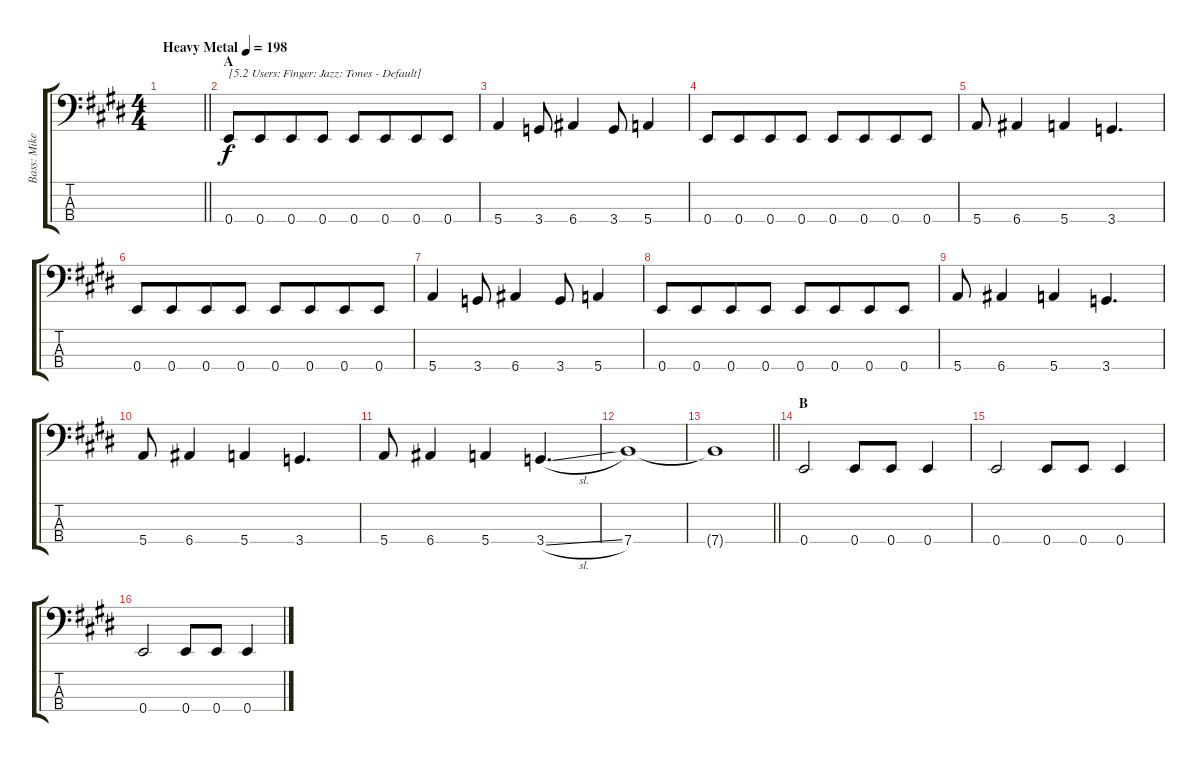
\track ("Bass: Mike" "Bass: Mike") {instrument electricbassfinger}
\staff {score tabs}
\tuning (G2 D2 A1 E1) {hide}
\ts (4 4)
\tempo (198 "Heavy Metal")
\clef f4
\barLineRight lightlight
\ks e
|
\section ("" "A")
0.4.8{txt "[5.2 Users: Finger: Jazz: Tones - Default]"} 0.4.8{beam merge} 0.4.8 0.4.8 0.4.8 0.4.8{beam merge} 0.4.8 0.4.8 |
5.4.4 3.4.8 6.4.4 3.4.8 5.4.4 |
0.4.8 0.4.8{beam merge} 0.4.8 0.4.8 0.4.8 0.4.8{beam merge} 0.4.8 0.4.8 |
5.4.8 6.4.4 5.4.4 3.4.4{d} |
0.4.8 0.4.8{beam merge} 0.4.8 0.4.8 0.4.8 0.4.8{beam merge} 0.4.8 0.4.8 |
5.4.4 3.4.8 6.4.4 3.4.8 5.4.4 |
0.4.8 0.4.8{beam merge} 0.4.8 0.4.8 0.4.8 0.4.8{beam merge} 0.4.8 0.4.8 |
5.4.8 6.4.4 5.4.4 3.4.4{d} |
5.4.8 6.4.4 5.4.4 3.4.4{d} |
5.4.8 6.4.4 5.4.4 3.4{sl}.4{d} |
7.4.1 |
\barLineRight lightlight
7.4{t}.1 |
\section ("" "B")
0.4.2 0.4.8 0.4.8 0.4.4 |
0.4.2 0.4.8 0.4.8 0.4.4 |
0.4.2 0.4.8 0.4.8 0.4.4
